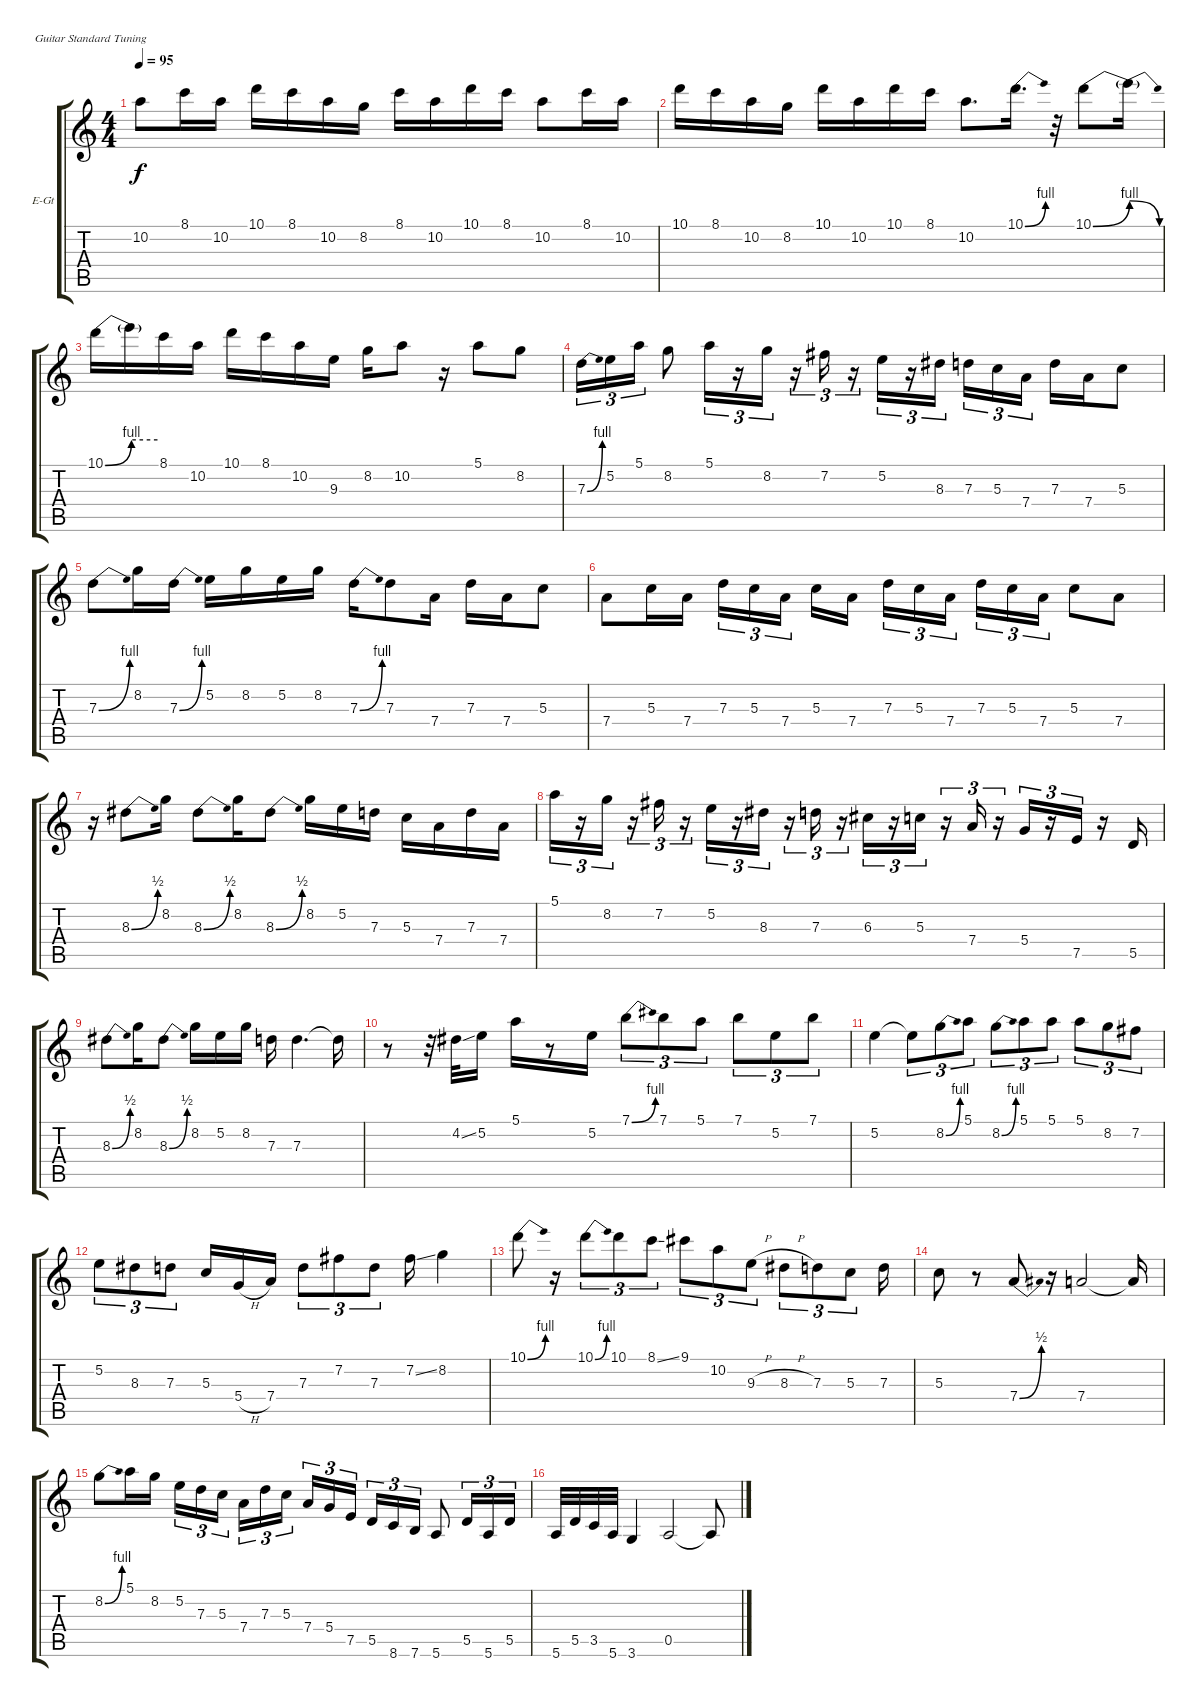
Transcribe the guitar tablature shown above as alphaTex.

\bracketExtendMode groupsimilarinstruments
\firstSystemTrackNameOrientation horizontal
\otherSystemsTrackNameOrientation horizontal
\track ("Ritchie Blackmore" "E-Gt") {instrument overdrivenguitar}
\staff {score tabs}
\tuning (E4 B3 G3 D3 A2 E2)
\ts (4 4)
\tempo 95
\clef g2
\ks c
10.2.8{dy f} 8.1.16 10.2.16 10.1.16 8.1.16 10.2.16 8.2.16 8.1.16 10.2.16 10.1.16 8.1.16 10.2.8 8.1.16 10.2.16 |
10.1.16 8.1.16 10.2.16 8.2.16 10.1.16 10.2.16 10.1.16 8.1.16 10.2.8{d} 10.1{be (bend 0 0 60 4)}.16{d} r.32 10.1{be (bend 0 0 60 4)}.8 10.1{be (release 0 4 60 0) t}.16 |
10.1{be (bend 0 0 60 4)}.16 10.1{be (hold 0 4 60 4) t}.16 8.1.16 10.2.16 10.1.16 8.1.16 10.2.16 9.3.16 8.2.16 10.2.8 r.16 5.1.8 8.2.8 |
7.3{be (bend 0 0 60 4)}.16{tu (3 2)} 5.2.16{tu (3 2)} 5.1.16{tu (3 2)} 8.2.8 5.1.16{tu (3 2)} r.16{tu (3 2)} 8.2.16{tu (3 2)} r.16{tu (3 2)} 7.2.16{tu (3 2)} r.16{tu (3 2)} 5.2.16{tu (3 2)} r.16{tu (3 2)} 8.3.16{tu (3 2)} 7.3.16{tu (3 2)} 5.3.16{tu (3 2)} 7.4.16{tu (3 2)} 7.3.16 7.4.16 5.3.8 |
7.3{be (bend 0 0 60 4)}.8 8.2.16 7.3{be (bend 0 0 60 4)}.16 5.2.16 8.2.16 5.2.16 8.2.16 7.3{be (bend 0 0 60 4)}.16 7.3.8 7.4.16 7.3.16 7.4.16 5.3.8 |
7.4.8 5.3.16 7.4.16 7.3.16{tu (3 2)} 5.3.16{tu (3 2)} 7.4.16{tu (3 2)} 5.3.16 7.4.16 7.3.16{tu (3 2)} 5.3.16{tu (3 2)} 7.4.16{tu (3 2)} 7.3.16{tu (3 2)} 5.3.16{tu (3 2)} 7.4.16{tu (3 2)} 5.3.8 7.4.8 |
r.16 8.3{be (bend 0 0 60 2)}.8 8.2.16 8.3{be (bend 0 0 60 2)}.8 8.2.16 8.3{be (bend 0 0 60 2)}.8 8.2.16 5.2.16 7.3.16 5.3.16 7.4.16 7.3.16 7.4.16 |
5.1.16{tu (3 2)} r.16{tu (3 2)} 8.2.16{tu (3 2)} r.16{tu (3 2)} 7.2.16{tu (3 2)} r.16{tu (3 2)} 5.2.16{tu (3 2)} r.16{tu (3 2)} 8.3.16{tu (3 2)} r.16{tu (3 2)} 7.3.16{tu (3 2)} r.16{tu (3 2)} 6.3.16{tu (3 2)} r.16{tu (3 2)} 5.3.16{tu (3 2)} r.16{tu (3 2)} 7.4.16{tu (3 2)} r.16{tu (3 2)} 5.4.16{tu (3 2)} r.16{tu (3 2)} 7.5.16{tu (3 2)} r.16 5.5.16 |
8.3{be (bend 0 0 60 2)}.8 8.2.16 8.3{be (bend 0 0 60 2)}.8 8.2.16 5.2.16 8.2.16 7.3.16 7.3.4{d} 7.3{t}.16 |
r.8 r.32 4.2{ss}.32 5.2.16 5.1.16 r.8 5.2.16 7.1{be (bend 0 0 60 4)}.8{tu (3 2)} 7.1.8{tu (3 2)} 5.1.8{tu (3 2)} 7.1.8{tu (3 2)} 5.2.8{tu (3 2)} 7.1.8{tu (3 2)} |
5.2.4 5.2{t}.8{tu (3 2)} 8.2{be (bend 0 0 60 4)}.8{tu (3 2)} 5.1.8{tu (3 2)} 8.2{be (bend 0 0 60 4)}.8{tu (3 2)} 5.1.8{tu (3 2)} 5.1.8{tu (3 2)} 5.1.8{tu (3 2)} 8.2.8{tu (3 2)} 7.2.8{tu (3 2)} |
5.2.8{tu (3 2)} 8.3.8{tu (3 2)} 7.3.8{tu (3 2)} 5.3.16 5.4{h}.16 7.4.16 7.3.8{tu (3 2)} 7.2.8{tu (3 2)} 7.3.8{tu (3 2)} 7.2{ss}.16 8.2.4 |
10.1{be (bend 0 0 60 4)}.8 r.16 10.1{be (bend 0 0 60 4)}.8{tu (3 2)} 10.1.8{tu (3 2)} 8.1{ss}.8{tu (3 2)} 9.1.8{tu (3 2)} 10.2.8{tu (3 2)} 9.3{h}.8{tu (3 2)} 8.3{h}.8{tu (3 2)} 7.3.8{tu (3 2)} 5.3.8{tu (3 2)} 7.3.16 |
5.3.8 r.8 7.4{be (bend 0 0 60 2)}.8 r.16 7.4.2 7.4{t}.16 |
8.2{be (bend 0 0 60 4)}.8 5.1.16 8.2.16 5.2.16{tu (3 2)} 7.3.16{tu (3 2)} 5.3.16{tu (3 2)} 7.4.16{tu (3 2)} 7.3.16{tu (3 2)} 5.3.16{tu (3 2)} 7.4.16{tu (3 2)} 5.4.16{tu (3 2)} 7.5.16{tu (3 2)} 5.5.16{tu (3 2)} 8.6.16{tu (3 2)} 7.6.16{tu (3 2)} 5.6.8 5.5.16{tu (3 2)} 5.6.16{tu (3 2)} 5.5.16{tu (3 2)} |
5.6.32 5.5.32 3.5.32 5.6.32 3.6.4 0.5.2 0.5{t}.8
